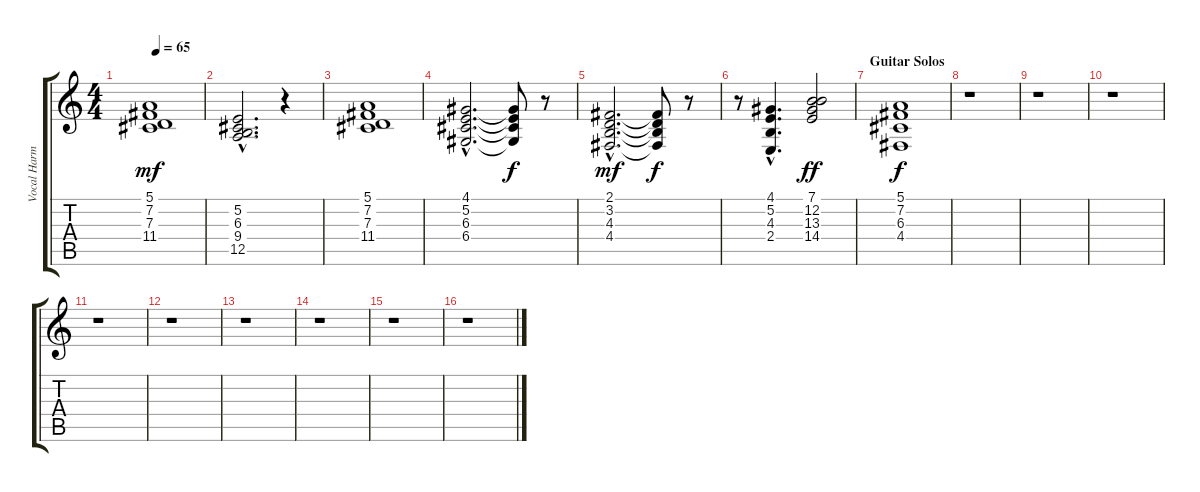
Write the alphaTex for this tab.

\track ("Vocal Harmonies (girls) / Clocks R-2" "Vocal Harm") {instrument choiraahs}
\staff {score tabs}
\tuning (E4 B3 G3 D3 A2 E2) {hide}
\ts (4 4)
\tempo 65
\clef g2
\ks c
(5.1 7.2 7.3 11.4).1{dy mf} |
(5.2{hac} 6.3{hac} 9.4{hac} 12.5{hac}).2{d} r.4 |
(5.1 7.2 7.3 11.4).1 |
(4.1{hac} 5.2{hac} 6.3{hac} 6.4{hac}).2{d} (4.1{t} 5.2{t} 6.3{t} 6.4{t}).8{dy f} r.8 |
(2.1{hac} 3.2{hac} 4.3{hac} 4.4{hac}).2{d dy mf} (2.1{t} 3.2{t} 4.3{t} 4.4{t}).8{dy f} r.8 |
r.8 (4.1{hac} 5.2{hac} 4.3{hac} 2.4{hac}).4{d} (7.1 12.2 13.3 14.4).2{dy ff} |
\section ("" "Guitar Solos")
(5.1 7.2 6.3 4.4).1{dy f volume 0} |
r.1 |
r.1 |
r.1 |
r.1 |
r.1 |
r.1 |
r.1 |
r.1 |
r.1
